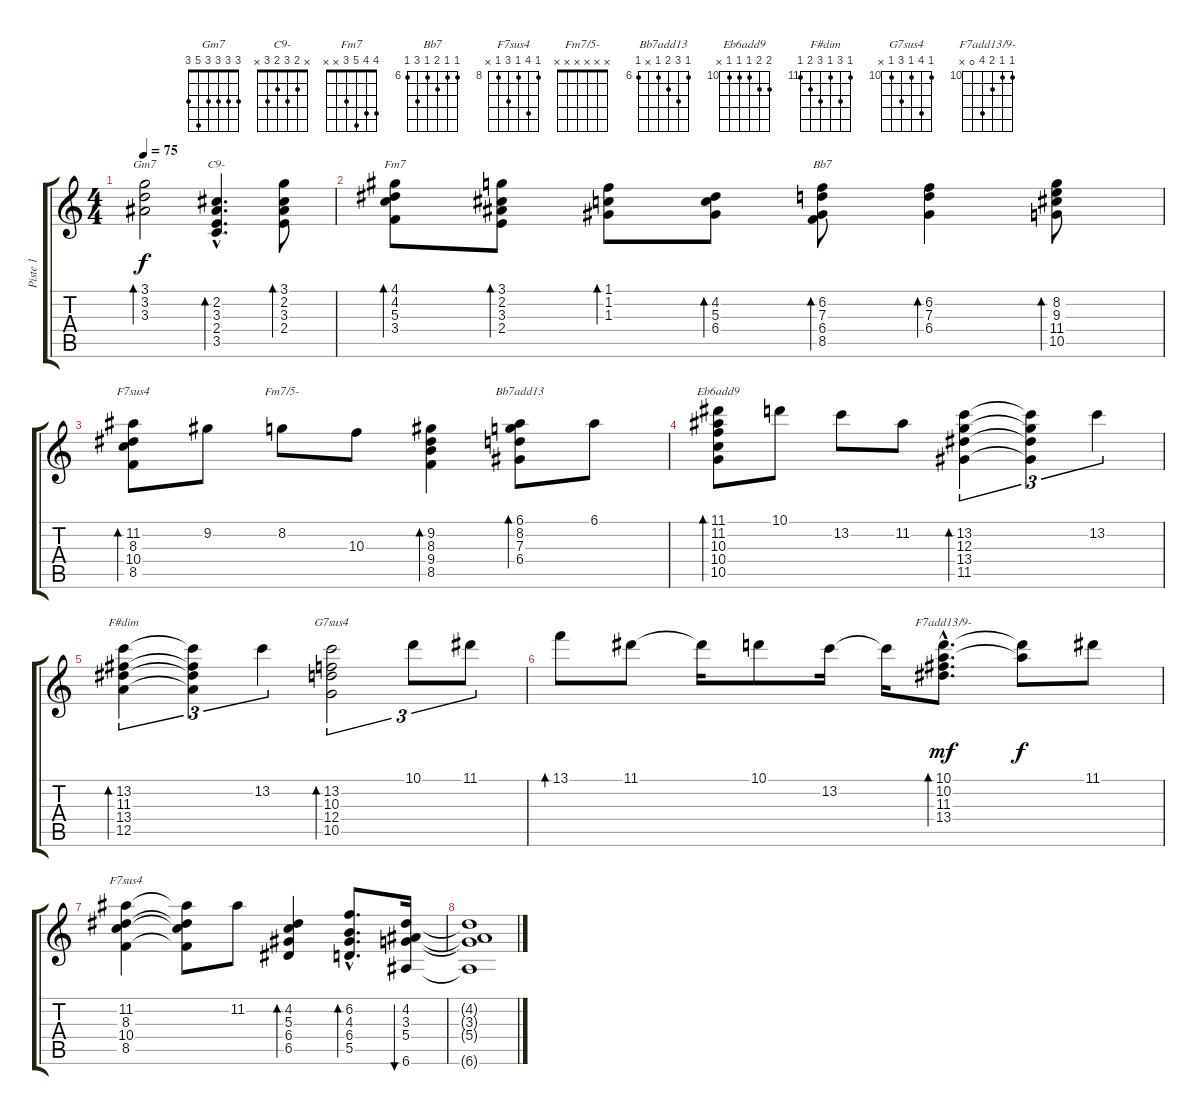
\track ("Piste 1" "Piste 1") {instrument electricguitarjazz}
\staff {score tabs}
\tuning (E4 B3 G3 D3 A2 E2) {hide}
\chord ("Gm7" 3 3 3 3 5 3)
\chord ("C9-" x 2 3 2 3 x)
\chord ("Fm7" 4 4 5 3 x x)
\chord ("Bb7" 6 6 7 6 8 6) {firstfret 6}
\chord ("F7sus4" x 11 8 10 8 x) {firstfret 8}
\chord ("Fm7/5-" x x x x x x) {firstfret 0}
\chord ("Bb7add13" 6 8 7 6 x 6) {firstfret 6}
\chord ("Eb6add9" 11 11 10 10 10 x) {firstfret 10}
\chord ("F#dim" 11 13 11 13 12 11) {firstfret 11}
\chord ("G7sus4" 10 13 10 12 10 x) {firstfret 10}
\chord ("F7add13/9-" 10 10 11 13 0 x) {firstfret 10}
\chord ("F7sus4" 8 11 8 10 8 x) {firstfret 8}
\ts (4 4)
\tempo 75
\clef g2
\ks c
(3.1 3.2 3.3).2{bd 60 ch "Gm7" dy f} (2.2{hac} 3.3{hac} 2.4{hac} 3.5{hac}).4{d bd 240 ch "C9-"} (3.1 2.2 3.3 2.4).8{bd 60} |
(4.1 4.2 5.3 3.4).8{bd 60 ch "Fm7"} (3.1 2.2 3.3 2.4).8{bd 60} (1.1 1.2 1.3).8{bd 60} (4.2 5.3 6.4).8{bd 30} (6.2 7.3 6.4 8.5).8{bd 30 ch "Bb7"} (6.2 7.3 6.4).4{bd 30} (8.2 9.3 11.4 10.5).8{bd 120} |
(11.2 8.3 10.4 8.5).8{bd 120 ch "F7sus4"} 9.2.8 8.2.8{ch "Fm7/5-"} 10.3.8 (9.2 8.3 9.4 8.5).4{bd 120} (6.1 8.2 7.3 6.4).8{bd 240 ch "Bb7add13"} 6.1.8 |
(11.1 11.2 10.3 10.4 10.5).8{bd 60 ch "Eb6add9"} 10.1.8 13.2.8 11.2.8 (13.2 12.3 13.4 11.5).4{tu (3 2) bd 60} (13.2{t} 12.3{t} 13.4{t} 11.5{t}).4{tu (3 2)} 13.2.4{tu (3 2)} |
(13.2 11.3 13.4 12.5).4{tu (3 2) bd 60 ch "F#dim"} (13.2{t} 11.3{t} 13.4{t} 12.5{t}).4{tu (3 2)} 13.2.4{tu (3 2)} (13.2 10.3 12.4 10.5).2{tu (3 2) bd 120 ch "G7sus4"} 10.1.8{tu (3 2)} 11.1.8{tu (3 2)} |
13.1.8{bd 30} 11.1.8 11.1{t}.16 10.1.8 13.2.16 13.2{t}.16 (10.1{hac} 10.2{hac} 11.3{hac} 13.4{hac}).8{d bd 120 ch "F7add13/9-" dy mf} (10.1{t} 10.2{t}).8{dy f} 11.1.8 |
(11.2 8.3 10.4 8.5).4{ch "F7sus4"} (11.2{t} 8.3{t} 10.4{t} 8.5{t}).8 11.2.8 (4.2 5.3 6.4 6.5).4{bd 60} (6.2{hac} 4.3{hac} 6.4{hac} 5.5{hac}).8{d bd 60} (4.2 3.3 5.4 6.6).16{bu 60} |
(4.2{t} 3.3{t} 5.4{t} 6.6{t}).1
